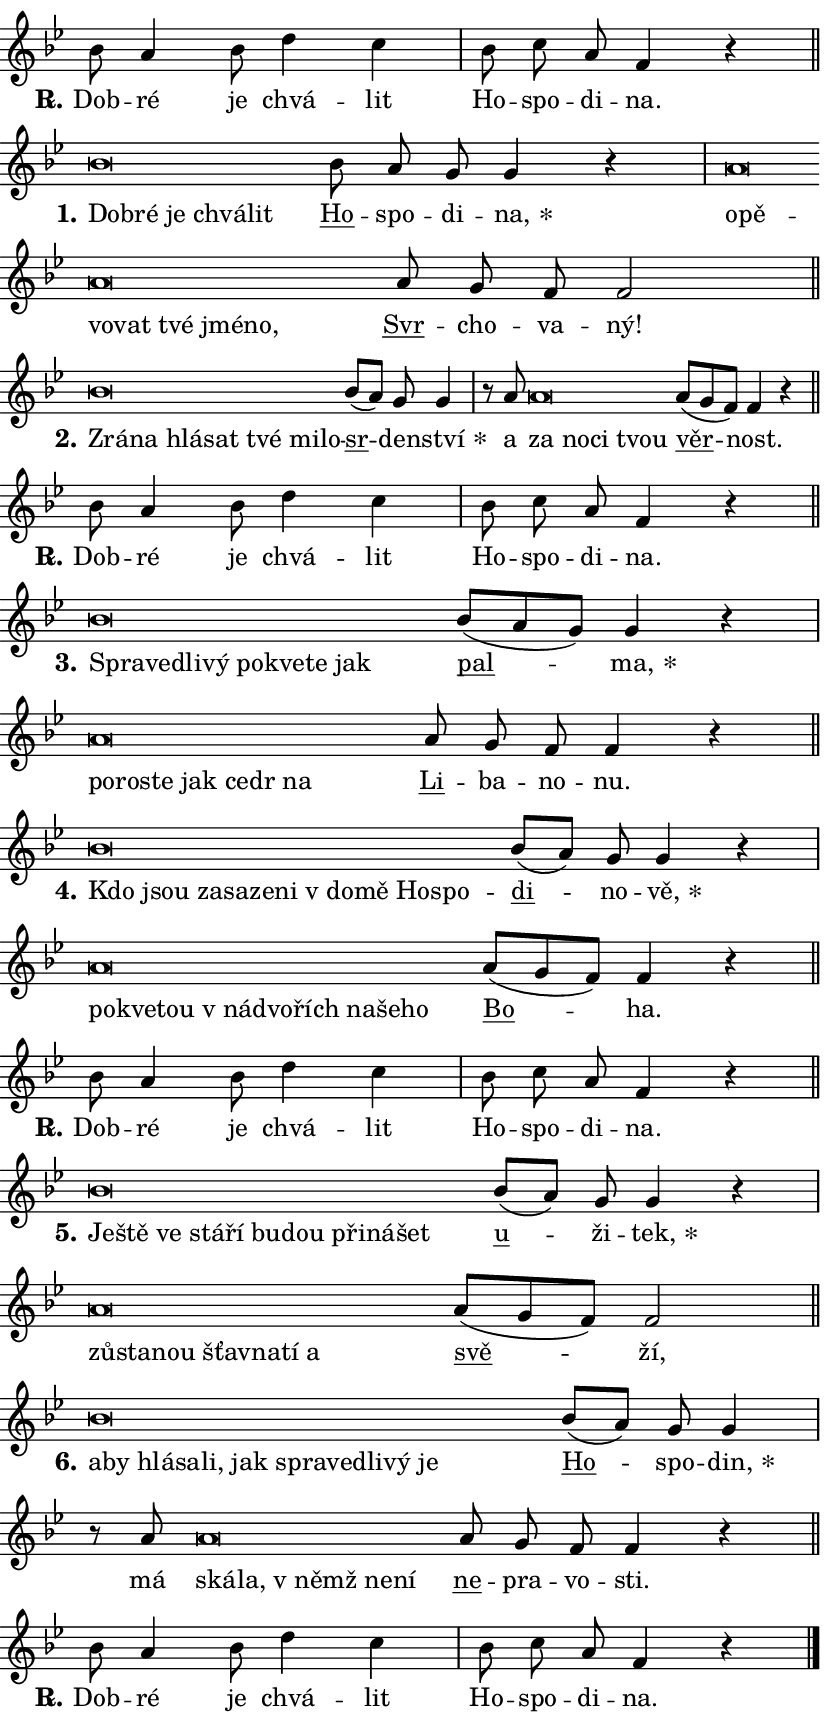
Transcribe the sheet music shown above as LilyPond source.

\version "2.24.0"
\header { tagline = "" }
\paper {
  indent = 0\cm
  top-margin = 0\cm
  right-margin = 0.13\cm % to fit lyric hyphens
  bottom-margin = 0\cm
  left-margin = 0\cm
  paper-width = 14\cm
  page-breaking = #ly:one-page-breaking
  system-system-spacing.basic-distance = #11
  score-system-spacing.basic-distance = #11
  ragged-last = ##f
}


%% Author: Thomas Morley
%% https://lists.gnu.org/archive/html/lilypond-user/2020-05/msg00002.html
#(define (line-position grob)
"Returns position of @var[grob} in current system:
   @code{'start}, if at first time-step
   @code{'end}, if at last time-step
   @code{'middle} otherwise
"
  (let* ((col (ly:item-get-column grob))
         (ln (ly:grob-object col 'left-neighbor))
         (rn (ly:grob-object col 'right-neighbor))
         (col-to-check-left (if (ly:grob? ln) ln col))
         (col-to-check-right (if (ly:grob? rn) rn col))
         (break-dir-left
           (and
             (ly:grob-property col-to-check-left 'non-musical #f)
             (ly:item-break-dir col-to-check-left)))
         (break-dir-right
           (and
             (ly:grob-property col-to-check-right 'non-musical #f)
             (ly:item-break-dir col-to-check-right))))
        (cond ((eqv? 1 break-dir-left) 'start)
              ((eqv? -1 break-dir-right) 'end)
              (else 'middle))))

#(define (tranparent-at-line-position vctor)
  (lambda (grob)
  "Relying on @code{line-position} select the relevant enry from @var{vctor}.
Used to determine transparency,"
    (case (line-position grob)
      ((end) (not (vector-ref vctor 0)))
      ((middle) (not (vector-ref vctor 1)))
      ((start) (not (vector-ref vctor 2))))))

noteHeadBreakVisibility =
#(define-music-function (break-visibility)(vector?)
"Makes @code{NoteHead}s transparent relying on @var{break-visibility}"
#{
  \override NoteHead.transparent =
    #(tranparent-at-line-position break-visibility)
#})

#(define delete-ledgers-for-transparent-note-heads
  (lambda (grob)
    "Reads whether a @code{NoteHead} is transparent.
If so this @code{NoteHead} is removed from @code{'note-heads} from
@var{grob}, which is supposed to be @code{LedgerLineSpanner}.
As a result ledgers are not printed for this @code{NoteHead}"
    (let* ((nhds-array (ly:grob-object grob 'note-heads))
           (nhds-list
             (if (ly:grob-array? nhds-array)
                 (ly:grob-array->list nhds-array)
                 '()))
           ;; Relies on the transparent-property being done before
           ;; Staff.LedgerLineSpanner.after-line-breaking is executed.
           ;; This is fragile ...
           (to-keep
             (remove
               (lambda (nhd)
                 (ly:grob-property nhd 'transparent #f))
               nhds-list)))
      ;; TODO find a better method to iterate over grob-arrays, similiar
      ;; to filter/remove etc for lists
      ;; For now rebuilt from scratch
      (set! (ly:grob-object grob 'note-heads)  '())
      (for-each
        (lambda (nhd)
          (ly:pointer-group-interface::add-grob grob 'note-heads nhd))
        to-keep))))

squashNotes = {
  \override NoteHead.X-extent = #'(-0.2 . 0.2)
  \override NoteHead.Y-extent = #'(-0.75 . 0)
  \override NoteHead.stencil =
    #(lambda (grob)
       (let ((pos (ly:grob-property grob 'staff-position)))
         (begin
           (if (< pos -7) (display "ERROR: Lower brevis then expected\n") (display ""))
           (if (<= pos -6) ly:text-interface::print ly:note-head::print))))
}
unSquashNotes = {
  \revert NoteHead.X-extent
  \revert NoteHead.Y-extent
  \revert NoteHead.stencil
}

hideNotes = \noteHeadBreakVisibility #begin-of-line-visible
unHideNotes = \noteHeadBreakVisibility #all-visible

% work-around for resetting accidentals
% https://lilypond.org/doc/v2.23/Documentation/notation/displaying-rhythms#unmetered-music
cadenzaMeasure = {
  \cadenzaOff
  \partial 1024 s1024
  \cadenzaOn
}

#(define-markup-command (accent layout props text) (markup?)
  "Underline accented syllable"
  (interpret-markup layout props
    #{\markup \override #'(offset . 4.3) \underline { #text }#}))

responsum = \markup \concat {
  "R" \hspace #-1.05 \path #0.1 #'((moveto 0 0.07) (lineto 0.9 0.8)) \hspace #0.05 "."
}

spaceSize = #0.6828661417322834 % exact space size for TeX Gyre Schola

\layout {
  \context {
    \Staff
    \remove "Time_signature_engraver"
    \override LedgerLineSpanner.after-line-breaking = #delete-ledgers-for-transparent-note-heads
  }
  \context {
    \Lyrics {
      \override LyricSpace.minimum-distance = \spaceSize
      \override LyricText.font-name = #"TeX Gyre Schola"
      \override LyricText.font-size = 1
      \override StanzaNumber.font-name = #"TeX Gyre Schola Bold"
      \override StanzaNumber.font-size = 1
    }
  }
  \context {
    \Score 
    \override NoteHead.text =
      #(lambda (grob) 
        (let ((pos (ly:grob-property grob 'staff-position)))
          #{\markup {
            \combine
              \halign #-0.55 \raise #(if (= pos -6) 0 0.5) \override #'(thickness . 2) \draw-line #'(3.2 . 0)
              \musicglyph "noteheads.sM1"
          }#}))
  }
}

% magnetic-lyrics.ily
%
%   written by
%     Jean Abou Samra <jean@abou-samra.fr>
%     Werner Lemberg <wl@gnu.org>
%
%   adapted by
%     Jiri Hon <jiri.hon@gmail.com>
%
% Version 2022-Apr-15

% https://www.mail-archive.com/lilypond-user@gnu.org/msg149350.html

#(define (Left_hyphen_pointer_engraver context)
   "Collect syllable-hyphen-syllable occurrences in lyrics and store
them in properties.  This engraver only looks to the left.  For
example, if the lyrics input is @code{foo -- bar}, it does the
following.

@itemize @bullet
@item
Set the @code{text} property of the @code{LyricHyphen} grob between
@q{foo} and @q{bar} to @code{foo}.

@item
Set the @code{left-hyphen} property of the @code{LyricText} grob with
text @q{foo} to the @code{LyricHyphen} grob between @q{foo} and
@q{bar}.
@end itemize

Use this auxiliary engraver in combination with the
@code{lyric-@/text::@/apply-@/magnetic-@/offset!} hook."
   (let ((hyphen #f)
         (text #f))
     (make-engraver
      (acknowledgers
       ((lyric-syllable-interface engraver grob source-engraver)
        (set! text grob)))
      (end-acknowledgers
       ((lyric-hyphen-interface engraver grob source-engraver)
        ;(when (not (grob::has-interface grob 'lyric-space-interface))
          (set! hyphen grob)));)
      ((stop-translation-timestep engraver)
       (when (and text hyphen)
         (ly:grob-set-object! text 'left-hyphen hyphen))
       (set! text #f)
       (set! hyphen #f)))))

#(define (lyric-text::apply-magnetic-offset! grob)
   "If the space between two syllables is less than the value in
property @code{LyricText@/.details@/.squash-threshold}, move the right
syllable to the left so that it gets concatenated with the left
syllable.

Use this function as a hook for
@code{LyricText@/.after-@/line-@/breaking} if the
@code{Left_@/hyphen_@/pointer_@/engraver} is active."
   (let ((hyphen (ly:grob-object grob 'left-hyphen #f)))
     (when hyphen
       (let ((left-text (ly:spanner-bound hyphen LEFT)))
         (when (grob::has-interface left-text 'lyric-syllable-interface)
           (let* ((common (ly:grob-common-refpoint grob left-text X))
                  (this-x-ext (ly:grob-extent grob common X))
                  (left-x-ext
                   (begin
                     ;; Trigger magnetism for left-text.
                     (ly:grob-property left-text 'after-line-breaking)
                     (ly:grob-extent left-text common X)))
                  ;; `delta` is the gap width between two syllables.
                  (delta (- (interval-start this-x-ext)
                            (interval-end left-x-ext)))
                  (details (ly:grob-property grob 'details))
                  (threshold (assoc-get 'squash-threshold details 0.2)))
             (when (< delta threshold)
               (let* (;; We have to manipulate the input text so that
                      ;; ligatures crossing syllable boundaries are not
                      ;; disabled.  For languages based on the Latin
                      ;; script this is essentially a beautification.
                      ;; However, for non-Western scripts it can be a
                      ;; necessity.
                      (lt (ly:grob-property left-text 'text))
                      (rt (ly:grob-property grob 'text))
                      (is-space (grob::has-interface hyphen 'lyric-space-interface))
                      (space (if is-space " " ""))
                      (extra-delta (if is-space spaceSize 0))
                      ;; Append new syllable.
                      (ltrt-space (if (and (string? lt) (string? rt))
                                (string-append lt space rt)
                                (make-concat-markup (list lt space rt))))
                      ;; Right-align `ltrt` to the right side.
                      (ltrt-space-markup (grob-interpret-markup
                               grob
                               (make-translate-markup
                                (cons (interval-length this-x-ext) 0)
                                (make-right-align-markup ltrt-space)))))
                 (begin
                   ;; Don't print `left-text`.
                   (ly:grob-set-property! left-text 'stencil #f)
                   ;; Set text and stencil (which holds all collected
                   ;; syllables so far) and shift it to the left.
                   (ly:grob-set-property! grob 'text ltrt-space)
                   (ly:grob-set-property! grob 'stencil ltrt-space-markup)
                   (ly:grob-translate-axis! grob (- (- delta extra-delta)) X))))))))))


#(define (lyric-hyphen::displace-bounds-first grob)
   ;; Make very sure this callback isn't triggered too early.
   (let ((left (ly:spanner-bound grob LEFT))
         (right (ly:spanner-bound grob RIGHT)))
     (ly:grob-property left 'after-line-breaking)
     (ly:grob-property right 'after-line-breaking)
     (ly:lyric-hyphen::print grob)))

squashThreshold = #0.4

\layout {
  \context {
    \Lyrics
    \consists #Left_hyphen_pointer_engraver
    \override LyricText.after-line-breaking =
      #lyric-text::apply-magnetic-offset!
    \override LyricHyphen.stencil = #lyric-hyphen::displace-bounds-first
    \override LyricText.details.squash-threshold = \squashThreshold
    \override LyricHyphen.minimum-distance = 0
    \override LyricHyphen.minimum-length = \squashThreshold
  }
}

squashText = \override LyricText.details.squash-threshold = 9999
unSquashText = \override LyricText.details.squash-threshold = \squashThreshold

leftText = \override LyricText.self-alignment-X = #LEFT
unLeftText = \revert LyricText.self-alignment-X

starOffset = #(lambda (grob) 
                (let ((x_offset (ly:self-alignment-interface::aligned-on-x-parent grob)))
                  (if (= x_offset 0) 0 (+ x_offset 1.2))))

star = #(define-music-function (syllable)(string?)
"Append star separator at the end of a syllable"
#{
  \once \override LyricText.X-offset = #starOffset
  \lyricmode { \markup {
    #syllable
    \override #'((font-name . "TeX Gyre Schola Bold")) \hspace #0.2 \lower #0.65 \larger "*"
  } }
#})

starAccent = #(define-music-function (syllable)(string?)
"Append star separator at the end of a syllable and make accent"
#{
  \once \override LyricText.X-offset = #starOffset
  \lyricmode { \markup {
    \accent #syllable
    \override #'((font-name . "TeX Gyre Schola Bold")) \hspace #0.2 \lower #0.65 \larger "*"
  } }
#})

breath = #(define-music-function (syllable)(string?)
"Append breathing indicator at the end of a syllable"
#{
  \lyricmode { \markup { #syllable "+" } }
#})

optionalBreath = #(define-music-function (syllable)(string?)
"Append optional breathing indicator at the end of a syllable"
#{
  \lyricmode { \markup { #syllable "(+)" } }
#})


\score {
    <<
        \new Voice = "melody" { \cadenzaOn \key bes \major \relative { bes'8 a4 bes8 d4 c \cadenzaMeasure \bar "|" bes8 c a f4 r \cadenzaMeasure \bar "||" \break } }
        \new Lyrics \lyricsto "melody" { \lyricmode { \set stanza = \responsum
Dob -- ré je chvá -- lit Ho -- spo -- di -- na. } }
    >>
    \layout {}
}

\score {
    <<
        \new Voice = "melody" { \cadenzaOn \key bes \major \relative { \squashNotes bes'\breve*1/16 \hideNotes \breve*1/16 \bar "" \breve*1/16 \bar "" \breve*1/16 \breve*1/16 \bar "" \unHideNotes \unSquashNotes \bar "" bes8 a g g4 r \cadenzaMeasure \bar "|" \squashNotes a\breve*1/16 \hideNotes \breve*1/16 \bar "" \breve*1/16 \bar "" \breve*1/16 \bar "" \breve*1/16 \bar "" \breve*1/16 \breve*1/16 \bar "" \unHideNotes \unSquashNotes \bar "" a8 g f f2 \cadenzaMeasure \bar "||" \break } }
        \new Lyrics \lyricsto "melody" { \lyricmode { \set stanza = "1."
\leftText Dob -- \squashText ré je chvá -- lit \unLeftText \unSquashText \markup \accent Ho -- spo -- di -- \star na, \leftText o -- \squashText pě -- vo -- vat tvé jmé -- no, \unLeftText \unSquashText \markup \accent Svr -- cho -- va -- ný! } }
    >>
    \layout {}
}

\score {
    <<
        \new Voice = "melody" { \cadenzaOn \key bes \major \relative { \squashNotes bes'\breve*1/16 \hideNotes \breve*1/16 \bar "" \breve*1/16 \bar "" \breve*1/16 \bar "" \breve*1/16 \bar "" \breve*1/16 \breve*1/16 \bar "" \unHideNotes \unSquashNotes \bar "" bes8[( a)] g g4 \cadenzaMeasure \bar "|" r8 a \squashNotes a\breve*1/16 \hideNotes \breve*1/16 \bar "" \breve*1/16 \breve*1/16 \bar "" \unHideNotes \unSquashNotes \bar "" a8[( g f)] f4 r \cadenzaMeasure \bar "||" \break } }
        \new Lyrics \lyricsto "melody" { \lyricmode { \set stanza = "2."
\leftText Zrá -- \squashText na hlá -- sat tvé mi -- lo -- \unLeftText \unSquashText \markup \accent sr -- den -- \star ství a \leftText za \squashText no -- ci tvou \unLeftText \unSquashText \markup \accent věr -- nost. } }
    >>
    \layout {}
}

\score {
    <<
        \new Voice = "melody" { \cadenzaOn \key bes \major \relative { bes'8 a4 bes8 d4 c \cadenzaMeasure \bar "|" bes8 c a f4 r \cadenzaMeasure \bar "||" \break } }
        \new Lyrics \lyricsto "melody" { \lyricmode { \set stanza = \responsum
Dob -- ré je chvá -- lit Ho -- spo -- di -- na. } }
    >>
    \layout {}
}

\score {
    <<
        \new Voice = "melody" { \cadenzaOn \key bes \major \relative { \squashNotes bes'\breve*1/16 \hideNotes \breve*1/16 \bar "" \breve*1/16 \bar "" \breve*1/16 \bar "" \breve*1/16 \bar "" \breve*1/16 \bar "" \breve*1/16 \breve*1/16 \bar "" \unHideNotes \unSquashNotes \bar "" bes8[( a g)] g4 r \cadenzaMeasure \bar "|" \squashNotes a\breve*1/16 \hideNotes \breve*1/16 \bar "" \breve*1/16 \bar "" \breve*1/16 \bar "" \breve*1/16 \bar "" \breve*1/16 \breve*1/16 \bar "" \unHideNotes \unSquashNotes \bar "" a8 g f f4 r \cadenzaMeasure \bar "||" \break } }
        \new Lyrics \lyricsto "melody" { \lyricmode { \set stanza = "3."
\leftText Spra -- \squashText ve -- dli -- vý po -- kve -- te jak \unLeftText \unSquashText \markup \accent pal -- \star ma, \leftText po -- \squashText ro -- ste jak ce -- dr na \unLeftText \unSquashText \markup \accent Li -- ba -- no -- nu. } }
    >>
    \layout {}
}

\score {
    <<
        \new Voice = "melody" { \cadenzaOn \key bes \major \relative { \squashNotes bes'\breve*1/16 \hideNotes \breve*1/16 \bar "" \breve*1/16 \bar "" \breve*1/16 \bar "" \breve*1/16 \bar "" \breve*1/16 \bar "" \breve*1/16 \bar "" \breve*1/16 \bar "" \breve*1/16 \breve*1/16 \bar "" \unHideNotes \unSquashNotes \bar "" bes8[( a)] g g4 r \cadenzaMeasure \bar "|" \squashNotes a\breve*1/16 \hideNotes \breve*1/16 \bar "" \breve*1/16 \bar "" \breve*1/16 \bar "" \breve*1/16 \bar "" \breve*1/16 \bar "" \breve*1/16 \bar "" \breve*1/16 \breve*1/16 \bar "" \unHideNotes \unSquashNotes \bar "" a8[( g f)] f4 r \cadenzaMeasure \bar "||" \break } }
        \new Lyrics \lyricsto "melody" { \lyricmode { \set stanza = "4."
\leftText Kdo \squashText jsou za -- sa -- ze -- ni "v do" -- mě Ho -- spo -- \unLeftText \unSquashText \markup \accent di -- no -- \star vě, \leftText po -- \squashText kve -- tou "v ná" -- dvo -- řích na -- še -- ho \unLeftText \unSquashText \markup \accent Bo -- ha. } }
    >>
    \layout {}
}

\score {
    <<
        \new Voice = "melody" { \cadenzaOn \key bes \major \relative { bes'8 a4 bes8 d4 c \cadenzaMeasure \bar "|" bes8 c a f4 r \cadenzaMeasure \bar "||" \break } }
        \new Lyrics \lyricsto "melody" { \lyricmode { \set stanza = \responsum
Dob -- ré je chvá -- lit Ho -- spo -- di -- na. } }
    >>
    \layout {}
}

\score {
    <<
        \new Voice = "melody" { \cadenzaOn \key bes \major \relative { \squashNotes bes'\breve*1/16 \hideNotes \breve*1/16 \bar "" \breve*1/16 \bar "" \breve*1/16 \bar "" \breve*1/16 \bar "" \breve*1/16 \bar "" \breve*1/16 \bar "" \breve*1/16 \bar "" \breve*1/16 \breve*1/16 \bar "" \unHideNotes \unSquashNotes \bar "" bes8[( a)] g g4 r \cadenzaMeasure \bar "|" \squashNotes a\breve*1/16 \hideNotes \breve*1/16 \bar "" \breve*1/16 \bar "" \breve*1/16 \bar "" \breve*1/16 \bar "" \breve*1/16 \breve*1/16 \bar "" \unHideNotes \unSquashNotes \bar "" a8[( g f)] f2 \cadenzaMeasure \bar "||" \break } }
        \new Lyrics \lyricsto "melody" { \lyricmode { \set stanza = "5."
\leftText Je -- \squashText ště ve stá -- ří bu -- dou při -- ná -- šet \unLeftText \unSquashText \markup \accent u -- ži -- \star tek, \leftText zů -- \squashText sta -- nou šťav -- na -- tí a \unLeftText \unSquashText \markup \accent svě -- ží, } }
    >>
    \layout {}
}

\score {
    <<
        \new Voice = "melody" { \cadenzaOn \key bes \major \relative { \squashNotes bes'\breve*1/16 \hideNotes \breve*1/16 \bar "" \breve*1/16 \bar "" \breve*1/16 \bar "" \breve*1/16 \bar "" \breve*1/16 \bar "" \breve*1/16 \bar "" \breve*1/16 \bar "" \breve*1/16 \bar "" \breve*1/16 \breve*1/16 \bar "" \unHideNotes \unSquashNotes \bar "" bes8[( a)] g g4 \cadenzaMeasure \bar "|" r8 a \squashNotes a\breve*1/16 \hideNotes \breve*1/16 \bar "" \breve*1/16 \bar "" \breve*1/16 \breve*1/16 \bar "" \unHideNotes \unSquashNotes \bar "" a8 g f f4 r \cadenzaMeasure \bar "||" \break } }
        \new Lyrics \lyricsto "melody" { \lyricmode { \set stanza = "6."
\leftText a -- \squashText by hlá -- sa -- li, jak spra -- ve -- dli -- vý je \unLeftText \unSquashText \markup \accent Ho -- spo -- \star din, má \leftText ská -- \squashText la, "v němž" ne -- ní \unLeftText \unSquashText \markup \accent ne -- pra -- vo -- sti. } }
    >>
    \layout {}
}

\score {
    <<
        \new Voice = "melody" { \cadenzaOn \key bes \major \relative { bes'8 a4 bes8 d4 c \cadenzaMeasure \bar "|" bes8 c a f4 r \cadenzaMeasure \bar "||" \break } \bar "|." }
        \new Lyrics \lyricsto "melody" { \lyricmode { \set stanza = \responsum
Dob -- ré je chvá -- lit Ho -- spo -- di -- na. } }
    >>
    \layout {}
}
